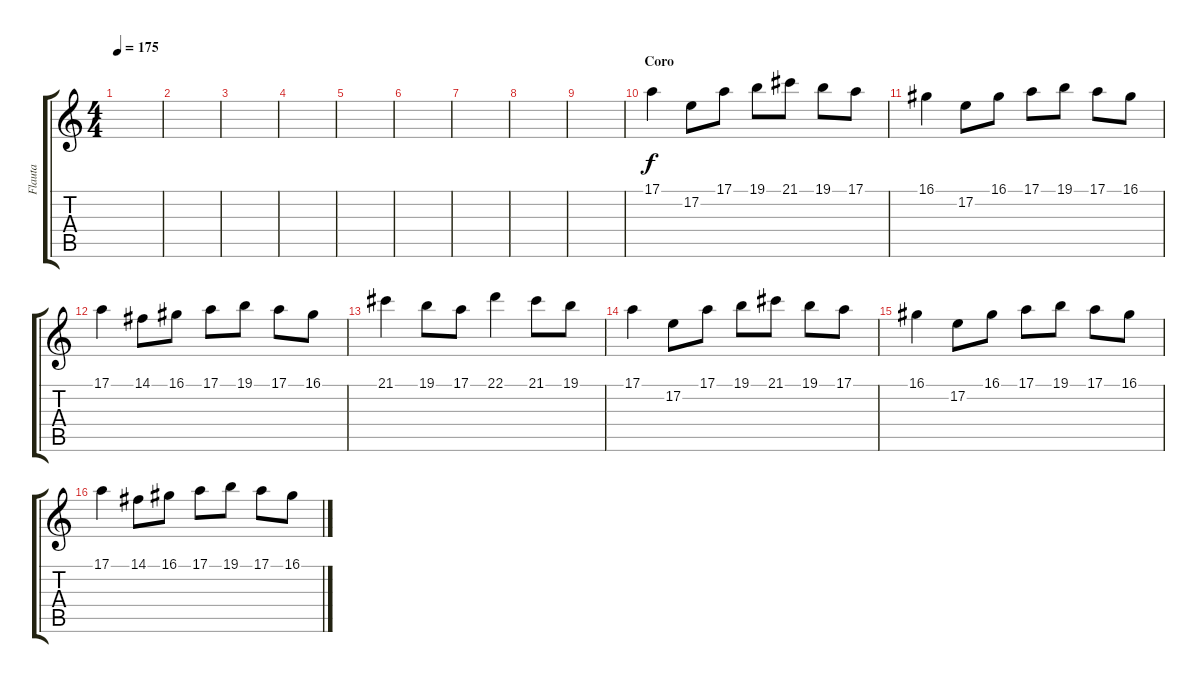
\track ("Flauta" "Flauta") {instrument flute}
\staff {score tabs}
\tuning (E4 B3 G3 D3 A2 E2) {hide}
\ts (4 4)
\tempo 175
\clef g2
\ks c
|
|
|
|
|
|
|
|
|
\section ("" "Coro")
17.1.4{volume 12} 17.2.8 17.1.8 19.1.8 21.1.8 19.1.8 17.1.8 |
16.1.4 17.2.8 16.1.8 17.1.8 19.1.8 17.1.8 16.1.8 |
17.1.4 14.1.8 16.1.8 17.1.8 19.1.8 17.1.8 16.1.8 |
21.1.4 19.1.8 17.1.8 22.1.4 21.1.8 19.1.8 |
17.1.4{volume 12} 17.2.8 17.1.8 19.1.8 21.1.8 19.1.8 17.1.8 |
16.1.4 17.2.8 16.1.8 17.1.8 19.1.8 17.1.8 16.1.8 |
17.1.4 14.1.8 16.1.8 17.1.8 19.1.8 17.1.8 16.1.8
